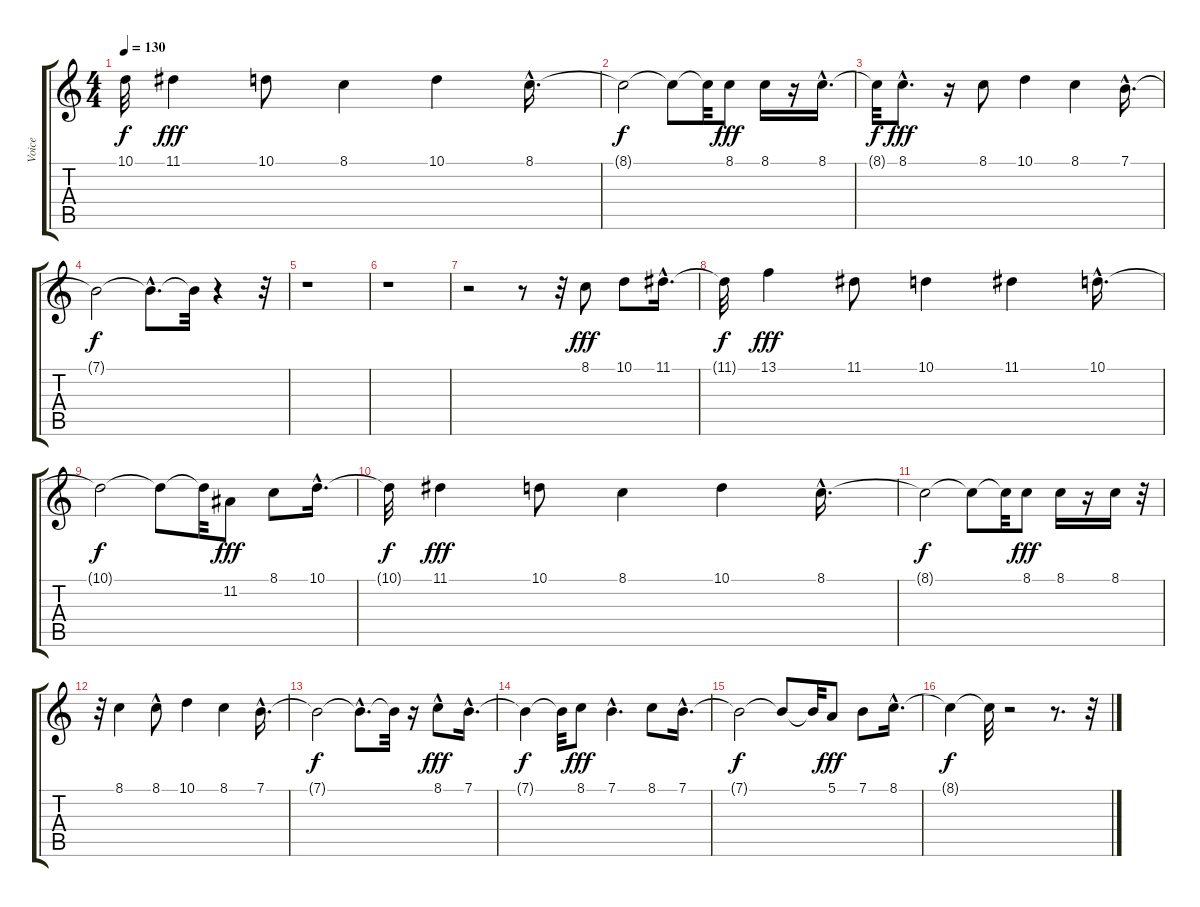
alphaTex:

\track ("Voice" "Voice") {instrument lead8bassandlead}
\staff {score tabs}
\tuning (E4 B3 G3 D3 A2 E2) {hide}
\ts (4 4)
\tempo 130
\clef g2
\ks c
10.1{t}.32{dy f} 11.1.4{dy fff} 10.1.8 8.1.4 10.1.4 8.1{hac}.16{d} |
8.1{t}.2{dy f} 8.1{t}.8 8.1{t}.32 8.1.8{dy fff} 8.1.16 r.16 8.1{hac}.16{d} |
8.1{t}.32{dy f} 8.1{hac}.8{d dy fff} r.16 8.1.8 10.1.4 8.1.4 7.1{hac}.16{d} |
7.1{t}.2{dy f} 7.1{hac t}.8{d} 7.1{t}.32 r.4 r.32 |
r.1 |
r.1 |
r.2 r.8 r.32 8.1.8{dy fff} 10.1.8 11.1{hac}.16{d} |
11.1{t}.32{dy f} 13.1.4{dy fff} 11.1.8 10.1.4 11.1.4 10.1{hac}.16{d} |
10.1{t}.2{dy f} 10.1{t}.8 10.1{t}.32 11.2.8{dy fff} 8.1.8 10.1{hac}.16{d} |
10.1{t}.32{dy f} 11.1.4{dy fff} 10.1.8 8.1.4 10.1.4 8.1{hac}.16{d} |
8.1{t}.2{dy f} 8.1{t}.8 8.1{t}.32 8.1.8{dy fff} 8.1.16 r.16 8.1.16 r.32 |
r.32 8.1.4 8.1{hac}.8 10.1.4 8.1.4 7.1{hac}.16{d} |
7.1{t}.2{dy f} 7.1{hac t}.8{d} 7.1{t}.32 r.16 8.1{hac}.8{dy fff} 7.1{hac}.16{d} |
7.1{t}.4{dy f} 7.1{t}.32 8.1.8{dy fff} 7.1{hac}.4{d} 8.1.8 7.1{hac}.16{d} |
7.1{t}.2{dy f} 7.1{t}.8 7.1{t}.32 5.1.8{dy fff} 7.1.8 8.1{hac}.16{d} |
8.1{t}.4{dy f} 8.1{t}.32 r.2 r.8{d} r.32
